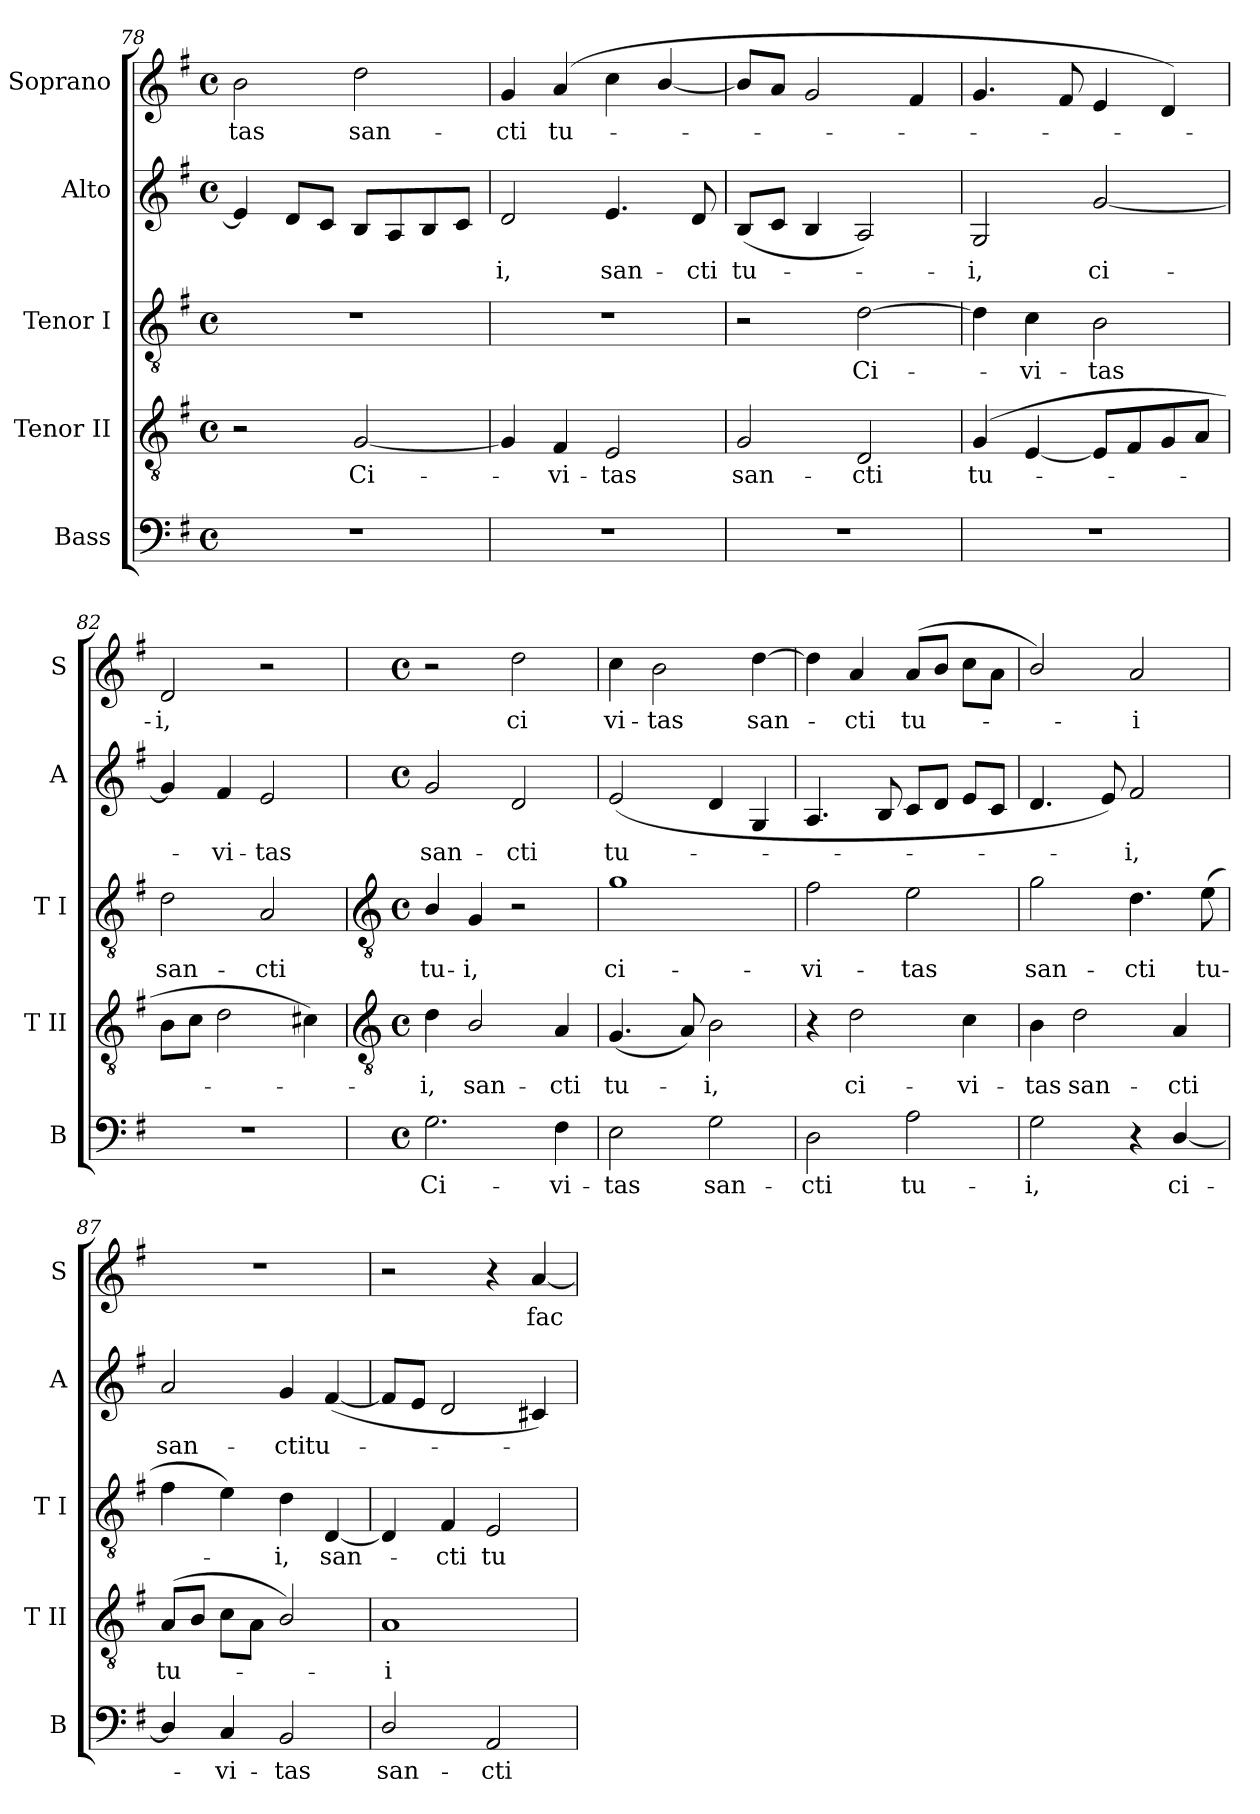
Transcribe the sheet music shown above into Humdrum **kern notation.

**kern	**text	**kern	**text	**kern	**text	**kern	**text	**kern	**text
*part5	*part5	*part4	*part4	*part3	*part3	*part2	*part2	*part1	*part1
*staff5	*staff5	*staff4	*staff4	*staff3	*staff3	*staff2	*staff2	*staff1	*staff1
*I"Bass	*	*I"Tenor II	*	*I"Tenor I	*	*I"Alto	*	*I"Soprano	*
*I'B	*	*I'T II	*	*I'T I	*	*I'A	*	*I'S	*
*clefF4	*	*clefGv2	*	*clefGv2	*	*clefG2	*	*clefG2	*
*k[f#]	*	*k[f#]	*	*k[f#]	*	*k[f#]	*	*k[f#]	*
*G:	*	*G:	*	*G:	*	*G:	*	*G:	*
*M4/4	*	*M4/4	*	*M4/4	*	*M4/4	*	*M4/4	*
*met(c)	*	*met(c)	*	*met(c)	*	*met(c)	*	*met(c)	*
=78	=78	=78	=78	=78	=78	=78	=78	=78	=78
!	!	!	!	!	!	!	!	!	!LO:LY:b
1r	.	2r	.	1r	.	4e]	.	2b	-tas
.	.	.	.	.	.	8dL	.	.	.
.	.	.	.	.	.	8cJ	.	.	.
!	!	!	!LO:LY:b	!	!	!	!	!	!LO:LY:b
.	.	[2G	Ci-	.	.	8BL	.	2dd	san-
.	.	.	.	.	.	8A	.	.	.
.	.	.	.	.	.	8B	.	.	.
.	.	.	.	.	.	8cJ	.	.	.
=79	=79	=79	=79	=79	=79	=79	=79	=79	=79
!	!	!	!	!	!	!	!LO:LY:b	!	!LO:LY:b
1r	.	4G]	.	1r	.	2d	i,	4g	-cti
!	!	!	!LO:LY:b	!	!	!	!	!	!LO:LY:b
.	.	4F#	vi-	.	.	.	.	(<4a	tu-
!	!	!	!LO:LY:b	!	!	!	!LO:LY:b	!	!
.	.	2E	-tas	.	.	4.e	san-	4cc	.
.	.	.	.	.	.	.	.	[4b/	.
!	!	!	!	!	!	!	!LO:LY:b	!	!
.	.	.	.	.	.	8d	-cti	.	.
=80	=80	=80	=80	=80	=80	=80	=80	=80	=80
!	!	!	!LO:LY:b	!	!	!	!LO:LY:b	!	!
1r	.	2G	san-	2r	.	(<8BL	tu-	8bL]	.
.	.	.	.	.	.	8cJ	.	8aJ	.
.	.	.	.	.	.	4B	.	2g	.
!	!	!	!LO:LY:b	!	!LO:LY:b	!	!	!	!
.	.	2D	-cti	[2d	Ci-	2A)	.	.	.
.	.	.	.	.	.	.	.	4f#	.
=81	=81	=81	=81	=81	=81	=81	=81	=81	=81
!	!	!	!LO:LY:b	!	!	!	!LO:LY:b	!	!
1r	.	(<4G	tu-	4d]	.	2G	i,	4.g	.
!	!	!	!	!	!LO:LY:b	!	!	!	!
.	.	[4E	.	4c	vi-	.	.	.	.
.	.	.	.	.	.	.	.	8f#	.
!	!	!	!	!	!LO:LY:b	!	!LO:LY:b	!	!
.	.	8EL]	.	2B	-tas	[2g	ci-	4e	.
.	.	8F#	.	.	.	.	.	.	.
.	.	8G	.	.	.	.	.	4d)	.
.	.	8AJ	.	.	.	.	.	.	.
=82	=82	=82	=82	=82	=82	=82	=82	=82	=82
!	!	!	!	!	!LO:LY:b	!	!	!	!LO:LY:b
1r	.	8BL	.	2d	san-	4g]	.	2d	i,
.	.	8cJ	.	.	.	.	.	.	.
!	!	!	!	!	!	!	!LO:LY:b	!	!
.	.	2d	.	.	.	4f#	vi-	.	.
!	!	!	!	!	!LO:LY:b	!	!LO:LY:b	!	!
.	.	.	.	2A	-cti	2e	-tas	2r	.
.	.	4c#X)	.	.	.	.	.	.	.
!!LO:LB:g=z
=83	=83	=83	=83	=83	=83	=83	=83	=83	=83
*	*	*clefGv2	*	*clefGv2	*	*	*	*	*
*M4/4	*	*M4/4	*	*M4/4	*	*M4/4	*	*M4/4	*
*met(c)	*	*met(c)	*	*met(c)	*	*met(c)	*	*met(c)	*
!	!LO:LY:b	!	!LO:LY:b	!	!LO:LY:b	!	!LO:LY:b	!	!
2.G	Ci-	4d	i,	4B/	tu-	2g	san-	2r	.
!	!	!	!LO:LY:b	!	!LO:LY:b	!	!	!	!
.	.	2B/	san-	4G	-i,	.	.	.	.
!	!	!	!	!	!	!	!LO:LY:b	!	!LO:LY:b
.	.	.	.	2r	.	2d	-cti	2dd	ci
!	!LO:LY:b	!	!LO:LY:b	!	!	!	!	!	!
4F#	-vi-	4A	-cti	.	.	.	.	.	.
=84	=84	=84	=84	=84	=84	=84	=84	=84	=84
!	!LO:LY:b	!	!LO:LY:b	!	!LO:LY:b	!	!LO:LY:b	!	!LO:LY:b
2E	-tas	(<4.G	tu-	1g	ci-	(<2e	tu-	4cc	vi-
!	!	!	!	!	!	!	!	!	!LO:LY:b
.	.	.	.	.	.	.	.	2b	-tas
.	.	8A)	.	.	.	.	.	.	.
!	!LO:LY:b	!	!LO:LY:b	!	!	!	!	!	!
2G	san-	2B	i,	.	.	4d	.	.	.
!	!	!	!	!	!	!	!	!	!LO:LY:b
.	.	.	.	.	.	4G	.	[4dd	san-
=85	=85	=85	=85	=85	=85	=85	=85	=85	=85
!	!LO:LY:b	!	!	!	!LO:LY:b	!	!	!	!
2D	-cti	4r	.	2f#	-vi-	4.A	.	4dd]	.
!	!	!	!LO:LY:b	!	!	!	!	!	!LO:LY:b
.	.	2d	ci-	.	.	.	.	4a	cti
.	.	.	.	.	.	8B	.	.	.
!	!LO:LY:b	!	!	!	!LO:LY:b	!	!	!	!LO:LY:b
2A	tu-	.	.	2e	-tas	8cL	.	(<8aL	tu-
.	.	.	.	.	.	8dJ	.	8bJ	.
!	!	!	!LO:LY:b	!	!	!	!	!	!
.	.	4c	-vi-	.	.	8eL	.	8ccL	.
.	.	.	.	.	.	8cJ	.	8aJ	.
=86	=86	=86	=86	=86	=86	=86	=86	=86	=86
!	!LO:LY:b	!	!LO:LY:b	!	!LO:LY:b	!	!	!	!
2G	-i,	4B	-tas	2g	san-	4.d	.	2b/)	.
!	!	!	!LO:LY:b	!	!	!	!	!	!
.	.	2d	san-	.	.	.	.	.	.
.	.	.	.	.	.	8e)	.	.	.
!	!	!	!	!	!LO:LY:b	!	!LO:LY:b	!	!LO:LY:b
4r	.	.	.	4.d	-cti	2f#	i,	2a	i
!	!LO:LY:b	!	!LO:LY:b	!	!	!	!	!	!
[4D/	ci-	4A	-cti	.	.	.	.	.	.
!	!	!	!	!	!LO:LY:b	!	!	!	!
.	.	.	.	(>8eL	tu-	.	.	.	.
=87	=87	=87	=87	=87	=87	=87	=87	=87	=87
!	!	!	!LO:LY:b	!	!	!	!LO:LY:b	!	!
4D/]	.	(>8AL	tu-	4f#	.	2a	san-	1r	.
.	.	8BJ	.	.	.	.	.	.	.
!	!LO:LY:b	!	!	!	!	!	!	!	!
4C	vi-	8cL	.	4e)	.	.	.	.	.
.	.	8AJ	.	.	.	.	.	.	.
!	!LO:LY:b	!	!	!	!LO:LY:b	!	!LO:LY:b	!	!
2BB	-tas	2B/)	.	4d	i,	4g	-cti	.	.
!	!	!	!	!	!LO:LY:b	!	!LO:LY:b	!	!
.	.	.	.	[4D	san-	(<[4f#	tu-	.	.
=88	=88	=88	=88	=88	=88	=88	=88	=88	=88
!	!LO:LY:b	!	!LO:LY:b	!	!	!	!	!	!
2D/	san-	1A	i	4D]	.	8f#L]	.	2r	.
.	.	.	.	.	.	8eJ	.	.	.
!	!	!	!	!	!LO:LY:b	!	!	!	!
.	.	.	.	4F#	cti	2d	.	.	.
!	!LO:LY:b	!	!	!	!LO:LY:b	!	!	!	!
2AA	-cti	.	.	2E	tu-	.	.	4r	.
!	!	!	!	!	!	!	!	!	!LO:LY:b
.	.	.	.	.	.	4c#X)	.	[4a	fac-
=	=	=	=	=	=	=	=	=	=
*-	*-	*-	*-	*-	*-	*-	*-	*-	*-
